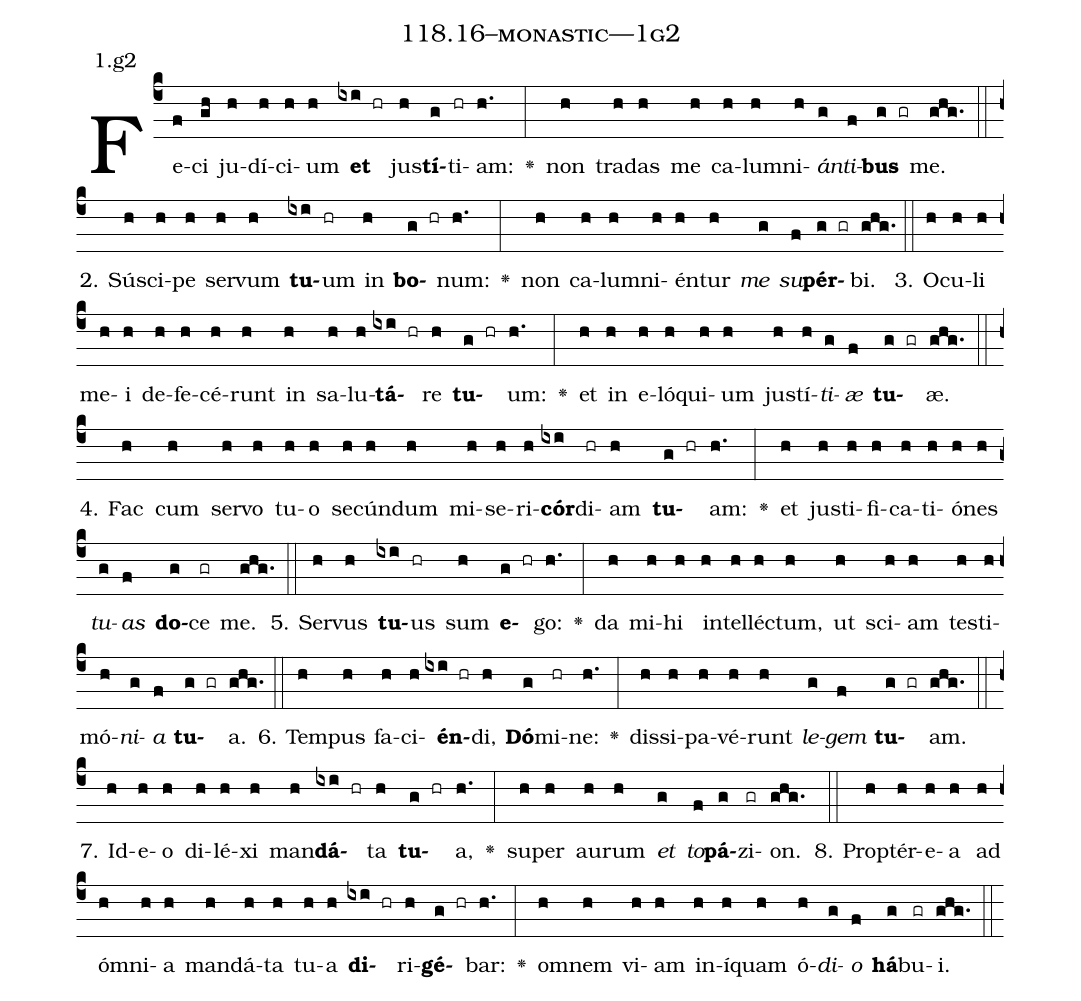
name: 118.16--monastic---1g2;
annotation: 1.g2;
%%
(c4)Fe(f)ci(gh) ju(h)dí(h)ci(h)um(h) <b>et</b>(ixi hr) jus(h)<b>tí</b>(g)ti(hr)am:(h.) <v>\greheightstar</v>(:) non(h) tra(h)das(h) me(h) ca(h)lum(h)ni(h)<i>án</i>(g)<i>ti</i>(f)<b>bus</b>(g gr) me.(ghg.) (::)
2. Sú(h)sci(h)pe(h) ser(h)vum(h) <b>tu</b>(ixi)um(hr) in(h) <b>bo</b>(g hr)num:(h.) <v>\greheightstar</v>(:) non(h) ca(h)lum(h)ni(h)én(h)tur(h) <i>me</i>(g) <i>su</i>(f)<b>pér</b>(g gr)bi.(ghg.) (::)
3. O(h)cu(h)li(h) me(h)i(h) de(h)fe(h)cé(h)runt(h) in(h) sa(h)lu(h)<b>tá</b>(ixi hr)re(h) <b>tu</b>(g hr)um:(h.) <v>\greheightstar</v>(:) et(h) in(h) e(h)ló(h)qui(h)um(h) jus(h)tí(h)<i>ti</i>(g)<i>æ</i>(f) <b>tu</b>(g gr)æ.(ghg.) (::)
4. Fac(h) cum(h) ser(h)vo(h) tu(h)o(h) se(h)cún(h)dum(h) mi(h)se(h)ri(h)<b>cór</b>(ixi)di(hr)am(h) <b>tu</b>(g hr)am:(h.) <v>\greheightstar</v>(:) et(h) jus(h)ti(h)fi(h)ca(h)ti(h)ó(h)nes(h) <i>tu</i>(g)<i>as</i>(f) <b>do</b>(g)ce(gr) me.(ghg.) (::)
5. Ser(h)vus(h) <b>tu</b>(ixi)us(hr) sum(h) <b>e</b>(g hr)go:(h.) <v>\greheightstar</v>(:) da(h) mi(h)hi(h) in(h)tel(h)léc(h)tum,(h) ut(h) sci(h)am(h) tes(h)ti(h)mó(h)<i>ni</i>(g)<i>a</i>(f) <b>tu</b>(g gr)a.(ghg.) (::)
6. Tem(h)pus(h) fa(h)ci(h)<b>én</b>(ixi hr)di,(h) <b>Dó</b>(g)mi(hr)ne:(h.) <v>\greheightstar</v>(:) dis(h)si(h)pa(h)vé(h)runt(h) <i>le</i>(g)<i>gem</i>(f) <b>tu</b>(g gr)am.(ghg.) (::)
7. Id(h)e(h)o(h) di(h)lé(h)xi(h) man(h)<b>dá</b>(ixi hr)ta(h) <b>tu</b>(g hr)a,(h.) <v>\greheightstar</v>(:) su(h)per(h) au(h)rum(h) <i>et</i>(g) <i>to</i>(f)<b>pá</b>(g)zi(gr)on.(ghg.) (::)
8. Prop(h)tér(h)e(h)a(h) ad(h) óm(h)ni(h)a(h) man(h)dá(h)ta(h) tu(h)a(h) <b>di</b>(ixi hr)ri(h)<b>gé</b>(g hr)bar:(h.) <v>\greheightstar</v>(:) om(h)nem(h) vi(h)am(h) in(h)í(h)quam(h) ó(h)<i>di</i>(g)<i>o</i>(f) <b>há</b>(g)bu(gr)i.(ghg.) (::)
